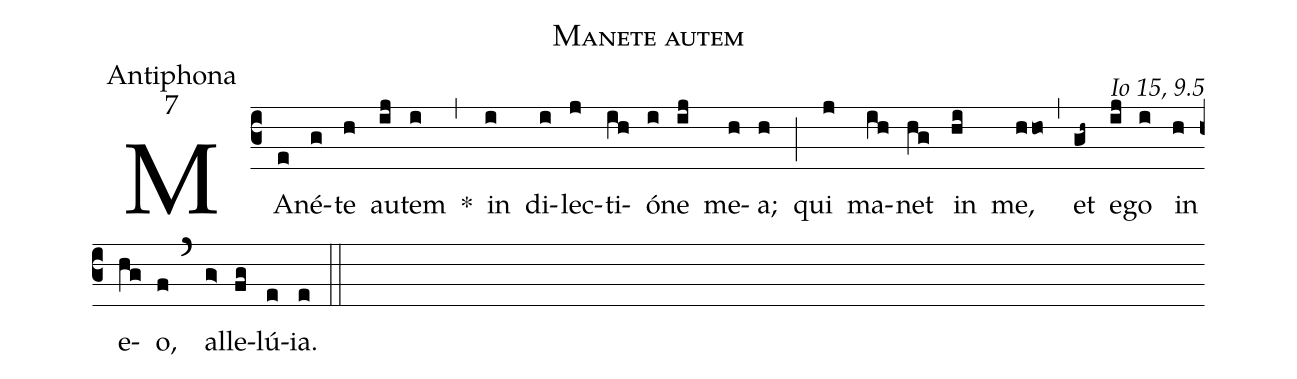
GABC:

name:Manete autem;
office-part:Antiphona;
mode:7;
commentary:Io 15, 9.5;;
%%
(c3) MA(e)né(g)te(h) au(ij)tem(i) *(,) in(i) di(i)lec(j)ti(ih)ó(i)ne(ij) me(h)a;(h) (;) qui(j) ma(ih)net(hg) in(hi) me,(hho) (,) et(gh~) e(ij)go(i) in(h) e(hg)o,(f) (`) al(g>)le(fg)lú(e)ia.(e) (::)
